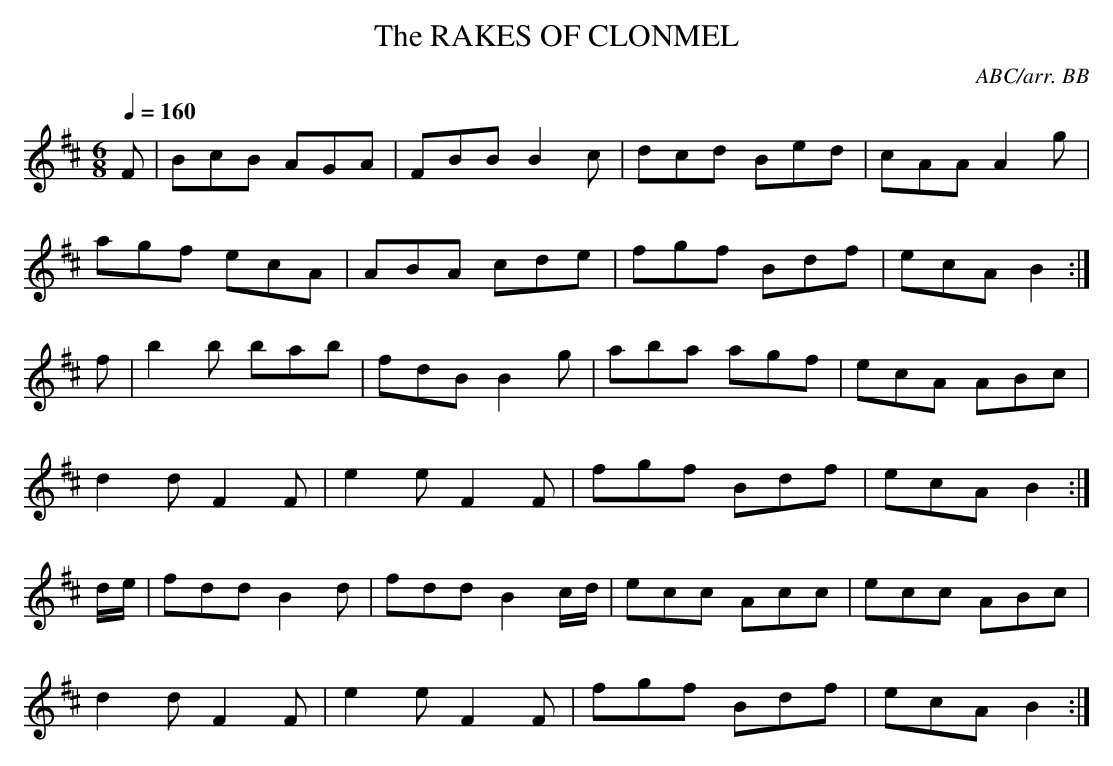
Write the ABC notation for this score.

X:1
T:RAKES OF CLONMEL, The
C:ABC/arr. BB
Q:1/4=160
L:1/8
M:6/8
K:D
F|BcB AGA|FBB B2c|dcd Bed|cAA A2g|
agf ecA|ABA cde|fgf Bdf|ecA B2 :|
f|b2b bab|fdB B2g|aba agf|ecA ABc|
d2d F2F|e2e F2F|fgf Bdf|ecA B2 :|
d/e/|fdd B2d|fdd B2c/d/|ecc Acc|ecc ABc|
d2d F2F|e2e F2F|fgf Bdf|ecA B2 :|
